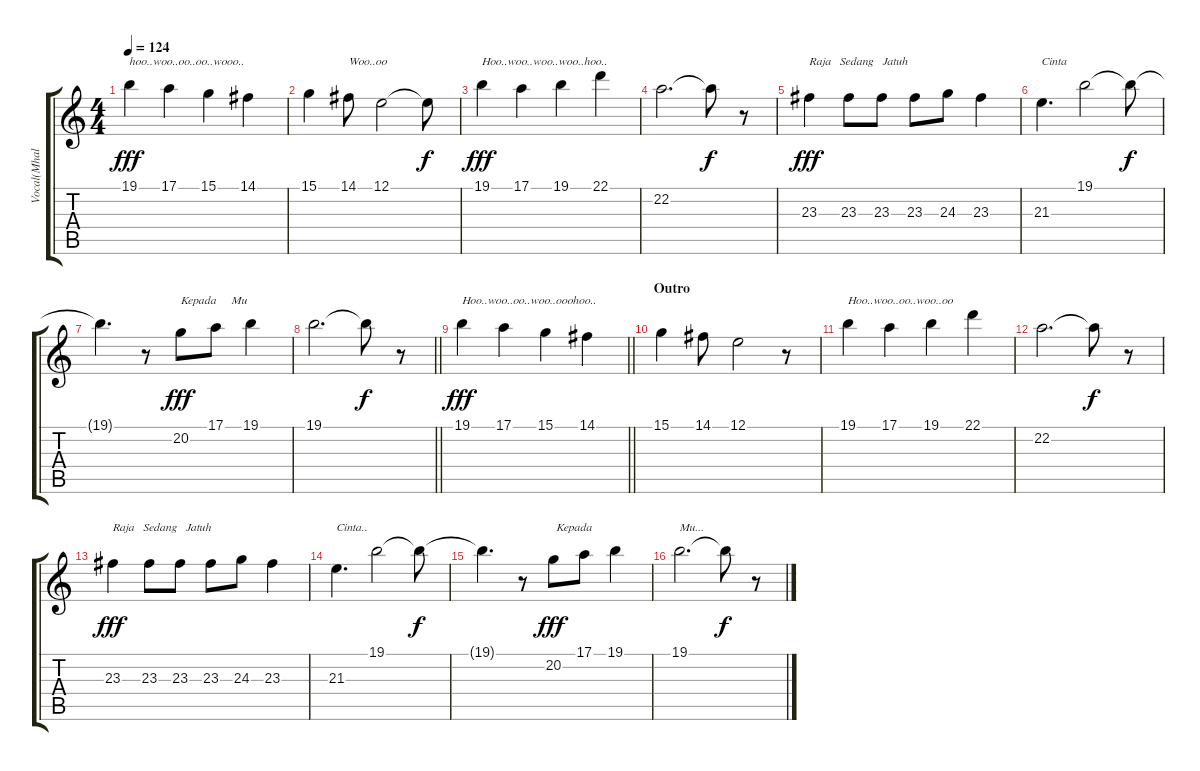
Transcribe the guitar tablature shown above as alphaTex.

\track ("Vocal(Mhala)" "Vocal(Mhal") {instrument voiceoohs}
\staff {score tabs}
\tuning (E4 B3 G3 D3 A2 E2) {hide}
\ts (4 4)
\tempo 124
\clef g2
\ks c
19.1.4{txt "hoo..woo..oo..oo..wooo.." dy fff} 17.1.4 15.1.4 14.1.4 |
15.1.4 14.1.8{txt "Woo..oo"} 12.1.2 12.1{t}.8{dy f} |
19.1.4{txt "Hoo..woo..woo..woo..hoo.." dy fff} 17.1.4 19.1.4 22.1.4 |
22.2.2{d} 22.2{t}.8{dy f} r.8 |
23.3.4{txt "Raja   Sedang   Jatuh " dy fff} 23.3.8 23.3.8 23.3.8 24.3.8 23.3.4 |
21.3.4{d txt "Cinta "} 19.1.2 19.1{t}.8{dy f} |
19.1{t}.4{d} r.8 20.2.8{txt "Kepada     Mu" dy fff} 17.1.8 19.1.4 |
\barLineRight lightlight
19.1.2{d} 19.1{t}.8{dy f} r.8 |
\barLineRight lightlight
19.1.4{txt "Hoo..woo..oo..woo..ooohoo.." dy fff} 17.1.4 15.1.4 14.1.4 |
\section ("" "Outro")
15.1.4 14.1.8 12.1.2 r.8 |
19.1.4{txt "Hoo..woo..oo..woo..oo"} 17.1.4 19.1.4 22.1.4 |
22.2.2{d} 22.2{t}.8{dy f} r.8 |
23.3.4{txt "Raja   Sedang   Jatuh" dy fff} 23.3.8 23.3.8 23.3.8 24.3.8 23.3.4 |
21.3.4{d txt "Cinta.."} 19.1.2 19.1{t}.8{dy f} |
19.1{t}.4{d} r.8 20.2.8{txt " Kepada" dy fff} 17.1.8 19.1.4 |
19.1.2{d txt "Mu..."} 19.1{t}.8{dy f} r.8
